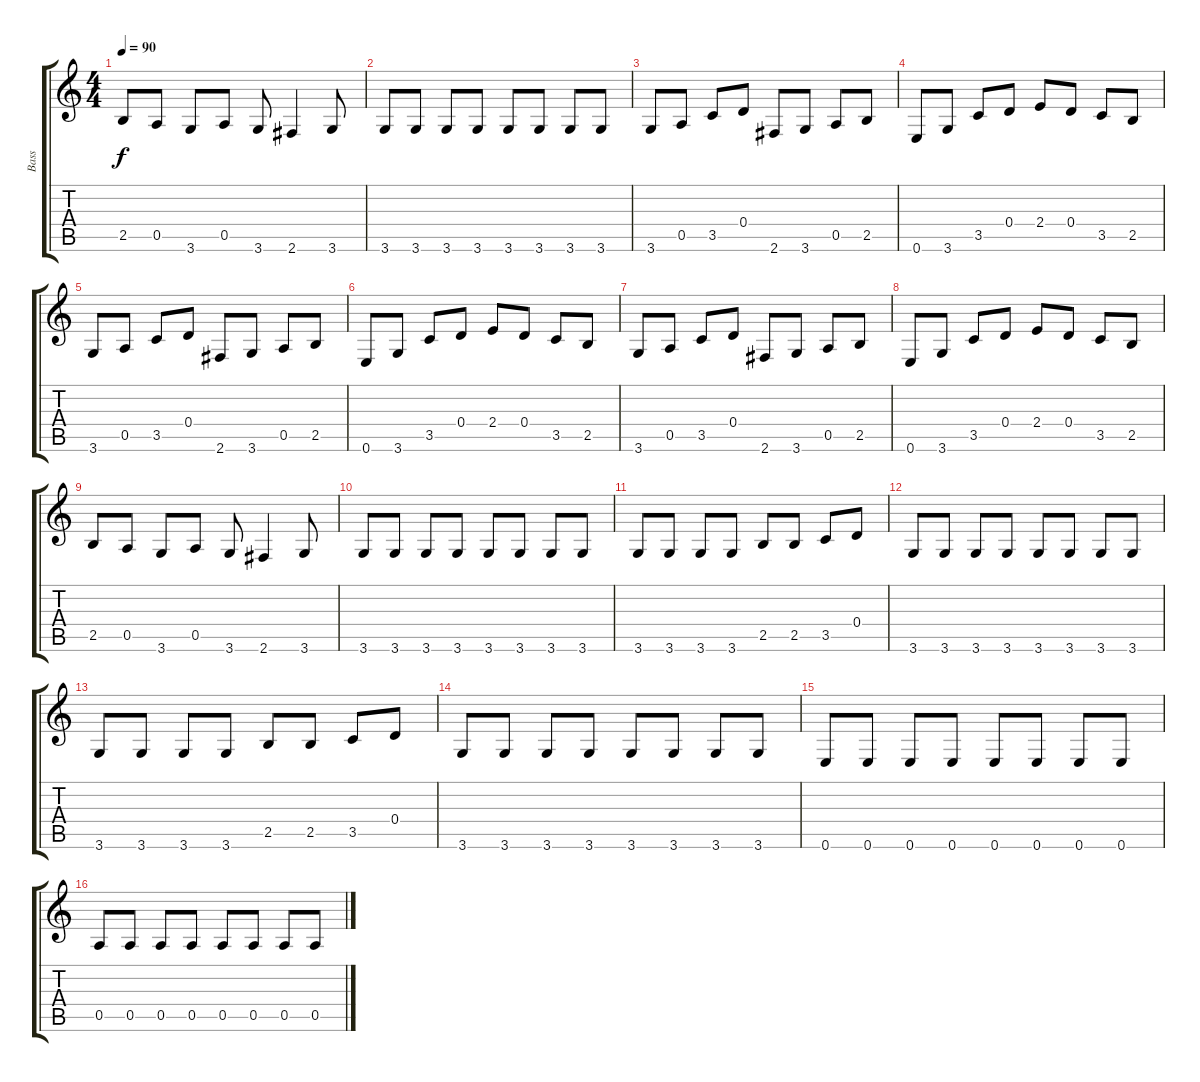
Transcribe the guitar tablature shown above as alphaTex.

\track ("Bass" "Bass") {instrument electricbassfinger}
\staff {score tabs}
\tuning (E4 B3 G3 D3 A2 E2) {hide}
\ts (4 4)
\tempo 90
\clef g2
\ks c
2.5.8{dy f} 0.5.8 3.6.8 0.5.8 3.6.8 2.6.4 3.6.8 |
3.6.8 3.6.8 3.6.8 3.6.8 3.6.8 3.6.8 3.6.8 3.6.8 |
3.6.8 0.5.8 3.5.8 0.4.8 2.6.8 3.6.8 0.5.8 2.5.8 |
0.6.8 3.6.8 3.5.8 0.4.8 2.4.8 0.4.8 3.5.8 2.5.8 |
3.6.8 0.5.8 3.5.8 0.4.8 2.6.8 3.6.8 0.5.8 2.5.8 |
0.6.8 3.6.8 3.5.8 0.4.8 2.4.8 0.4.8 3.5.8 2.5.8 |
3.6.8 0.5.8 3.5.8 0.4.8 2.6.8 3.6.8 0.5.8 2.5.8 |
0.6.8 3.6.8 3.5.8 0.4.8 2.4.8 0.4.8 3.5.8 2.5.8 |
2.5.8 0.5.8 3.6.8 0.5.8 3.6.8 2.6.4 3.6.8 |
3.6.8 3.6.8 3.6.8 3.6.8 3.6.8 3.6.8 3.6.8 3.6.8 |
3.6.8 3.6.8 3.6.8 3.6.8 2.5.8 2.5.8 3.5.8 0.4.8 |
3.6.8 3.6.8 3.6.8 3.6.8 3.6.8 3.6.8 3.6.8 3.6.8 |
3.6.8 3.6.8 3.6.8 3.6.8 2.5.8 2.5.8 3.5.8 0.4.8 |
3.6.8 3.6.8 3.6.8 3.6.8 3.6.8 3.6.8 3.6.8 3.6.8 |
0.6.8 0.6.8 0.6.8 0.6.8 0.6.8 0.6.8 0.6.8 0.6.8 |
0.5.8 0.5.8 0.5.8 0.5.8 0.5.8 0.5.8 0.5.8 0.5.8
